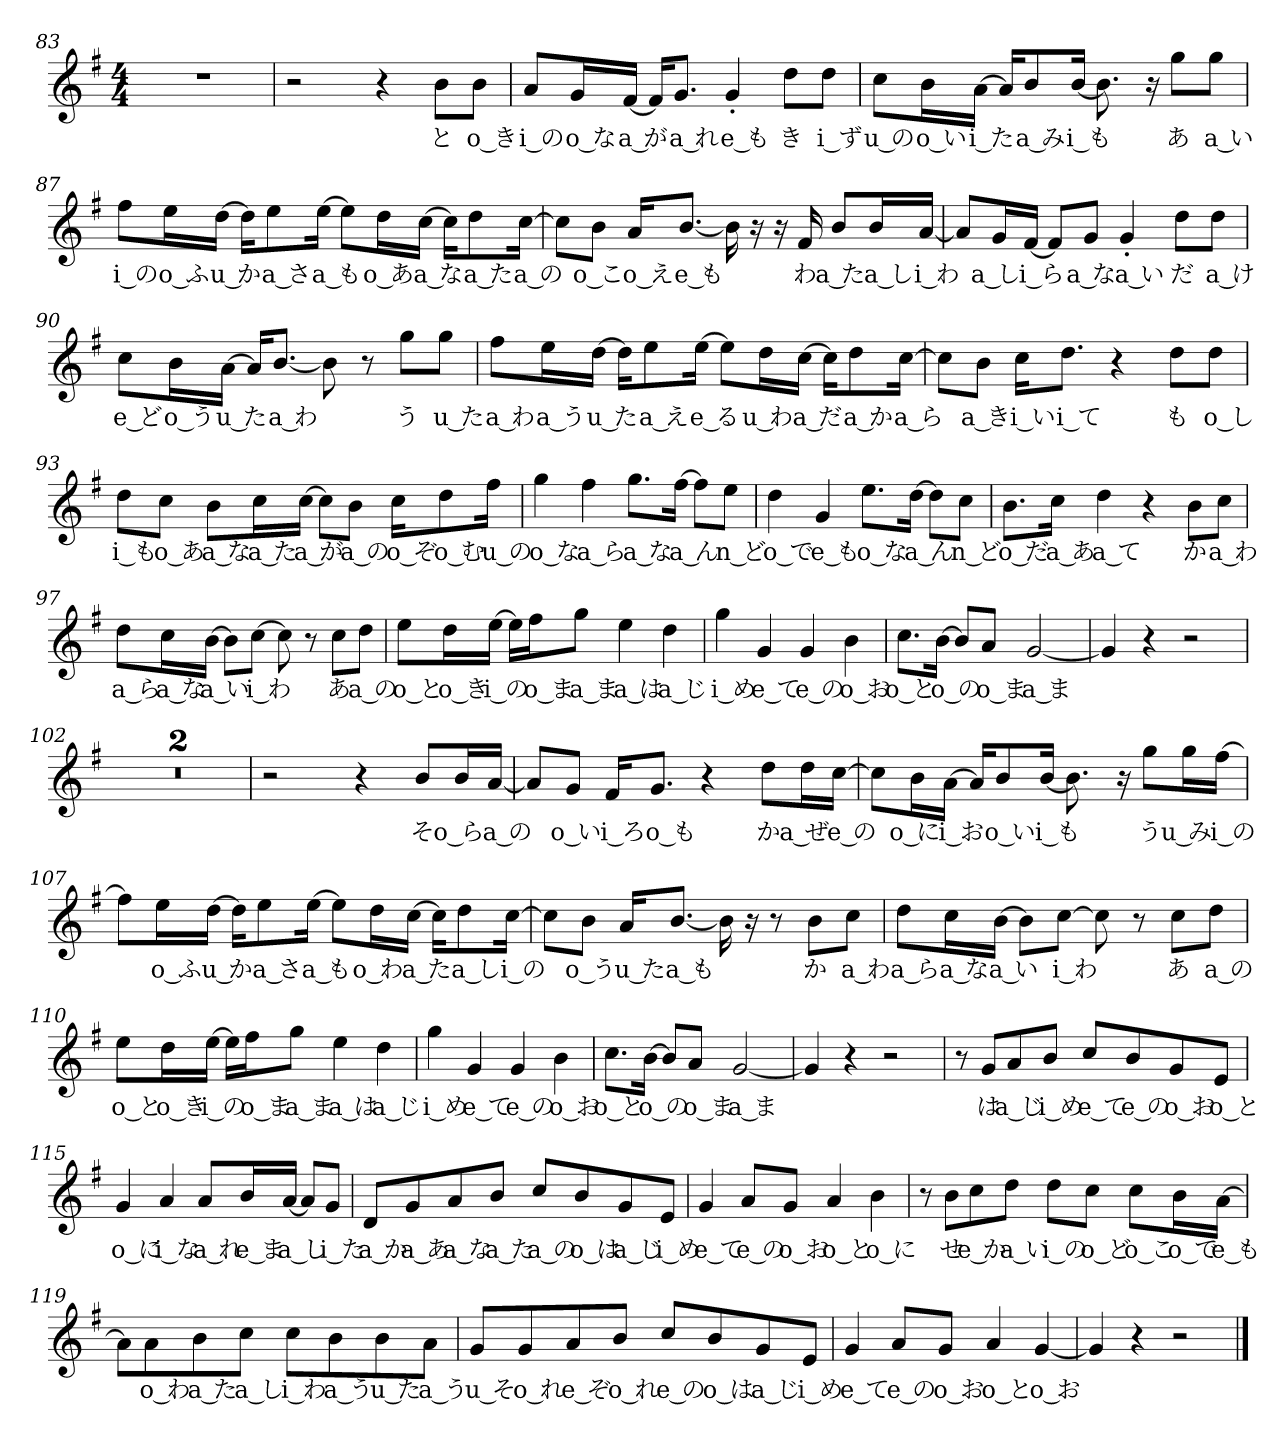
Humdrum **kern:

**kern	**text
*part1	*part1
*staff1	*staff1
*clefG2	*
*k[f#]	*
*M4/4	*
=83	=83
1r	.
=84	=84
2r	.
4r	.
8bL	- と
8bJ	o き
=85	=85
8aL	i の
16gL	o な
[16f#JJ	a が
16f#KL]	.
8.gJ	a れ
4g'	e も
8ddL	- き
8ddJ	i ず
=86	=86
8ccL	u の
16bL	o い
[16aJJ	i た
16aKL]	.
8b	a み
[16bJk	i も
8.b]	.
16r	.
8ggL	- あ
8ggJ	a い
=87	=87
8ff#L	i の
16eeL	o ふ
[16ddJJ	u か
16ddKL]	.
8ee	a さ
[16eeJk	a も
8eeL]	.
16ddL	o あ
[16ccJJ	a な
16ccKL]	.
8dd	a た
[16ccJk	a の
=88	=88
8ccL]	.
8bJ	o こ
16aKL	o え
[8.bJ	e も
16b]	.
16r	.
16r	.
16f#	- わ
8bL	a た
16bL	a し
[16aJJ	i わ
=89	=89
8aL]	.
16gL	a し
[16f#JJ	i ら
8f#L]	.
8gJ	a な
4g'	a い
8ddL	- だ
8ddJ	a け
=90	=90
8ccL	e ど
16bL	o う
[16aJJ	u た
16aKL]	.
[8.bJ	a わ
8b]	.
8r	.
8ggL	- う
8ggJ	u た
=91	=91
8ff#L	a わ
16eeL	a う
[16ddJJ	u た
16ddKL]	.
8ee	a え
[16eeJk	e る
8eeL]	.
16ddL	u わ
[16ccJJ	a だ
16ccKL]	.
8dd	a か
[16ccJk	a ら
=92	=92
8ccL]	.
8bJ	a き
16ccKL	i い
8.ddJ	i て
4r	.
8ddL	- も
8ddJ	o し
=93	=93
8ddL	i も
8ccJ	o あ
8bL	a な
16ccL	a た
[16ccJJ	a が
8ccL]	.
8bJ	a の
16ccKL	o ぞ
8dd	o む
16ff#Jk	u の
=94	=94
4gg	o な
4ff#	a ら
8.ggL	a な
[16ff#Jk	a ん
8ff#L]	.
8eeJ	n ど
=95	=95
4dd	o で
4g	e も
8.eeL	o な
[16ddJk	a ん
8ddL]	.
8ccJ	n ど
=96	=96
8.bL	o だ
16ccJk	a あ
4dd	a て
4r	.
8bL	- か
8ccJ	a わ
=97	=97
8ddL	a ら
16ccL	a な
[16bJJ	a い
8bL]	.
[8ccJ	i わ
8cc]	.
8r	.
8ccL	- あ
8ddJ	a の
=98	=98
8eeL	o と
16ddL	o き
[16eeJJ	i の
16eeLL]	.
16ff#J	o ま
8ggJ	a ま
4ee	a は
4dd	a じ
=99	=99
4gg	i め
4g	e て
4g	e の
4b	o お
=100	=100
8.ccL	o と
[16bJk	o の
8bL]	.
8aJ	o ま
[2g	a ま
=101	=101
4g]	.
4r	.
2r	.
=102	=102
1r	.
=103	=103
1r	.
=104	=104
2r	.
4r	.
8bL	- そ
16bL	o ら
[16aJJ	a の
=105	=105
8aL]	.
8gJ	o い
16f#KL	i ろ
8.gJ	o も
4r	.
8ddL	- か
16ddL	a ぜ
[16ccJJ	e の
=106	=106
8ccL]	.
16bL	o に
[16aJJ	i お
16aKL]	.
8b	o い
[16bJk	i も
8.b]	.
16r	.
8ggL	- う
16ggL	u み
[16ff#JJ	i の
=107	=107
8ff#L]	.
16eeL	o ふ
[16ddJJ	u か
16ddKL]	.
8ee	a さ
[16eeJk	a も
8eeL]	.
16ddL	o わ
[16ccJJ	a た
16ccKL]	.
8dd	a し
[16ccJk	i の
=108	=108
8ccL]	.
8bJ	o う
16aKL	u た
[8.bJ	a も
16b]	.
16r	.
8r	.
8bL	- か
8ccJ	a わ
=109	=109
8ddL	a ら
16ccL	a な
[16bJJ	a い
8bL]	.
[8ccJ	i わ
8cc]	.
8r	.
8ccL	- あ
8ddJ	a の
=110	=110
8eeL	o と
16ddL	o き
[16eeJJ	i の
16eeLL]	.
16ff#J	o ま
8ggJ	a ま
4ee	a は
4dd	a じ
=111	=111
4gg	i め
4g	e て
4g	e の
4b	o お
=112	=112
8.ccL	o と
[16bJk	o の
8bL]	.
8aJ	o ま
[2g	a ま
=113	=113
4g]	.
4r	.
2r	.
=114	=114
8r	.
8gL	- は
8a	a じ
8bJ	i め
8ccL	e て
8b	e の
8g	o お
8eJ	o と
=115	=115
4g	o に
4a	i な
8aL	a れ
16bL	e ま
[16aJJ	a し
8aL]	.
8gJ	i た
=116	=116
8dL	a か
8g	a あ
8a	a な
8bJ	a た
8ccL	a の
8b	o は
8g	a じ
8eJ	i め
=117	=117
4g	e て
8aL	e の
8gJ	o お
4a	o と
4b	o に
=118	=118
8r	.
8bL	- せ
8cc	e か
8ddJ	a い
8ddL	i の
8ccJ	o ど
8ccL	o こ
16bL	o で
[16aJJ	e も
=119	=119
8aL]	.
8a	o わ
8b	a た
8ccJ	a し
8ccL	i わ
8b	a う
8b	u た
8aJ	a う
=120	=120
8gL	u そ
8g	o れ
8a	e ぞ
8bJ	o れ
8ccL	e の
8b	o は
8g	a じ
8eJ	i め
=121	=121
4g	e て
8aL	e の
8gJ	o お
4a	o と
[4g	o お
=122	=122
4g]	.
4r	.
2r	.
==	==
*-	*-
